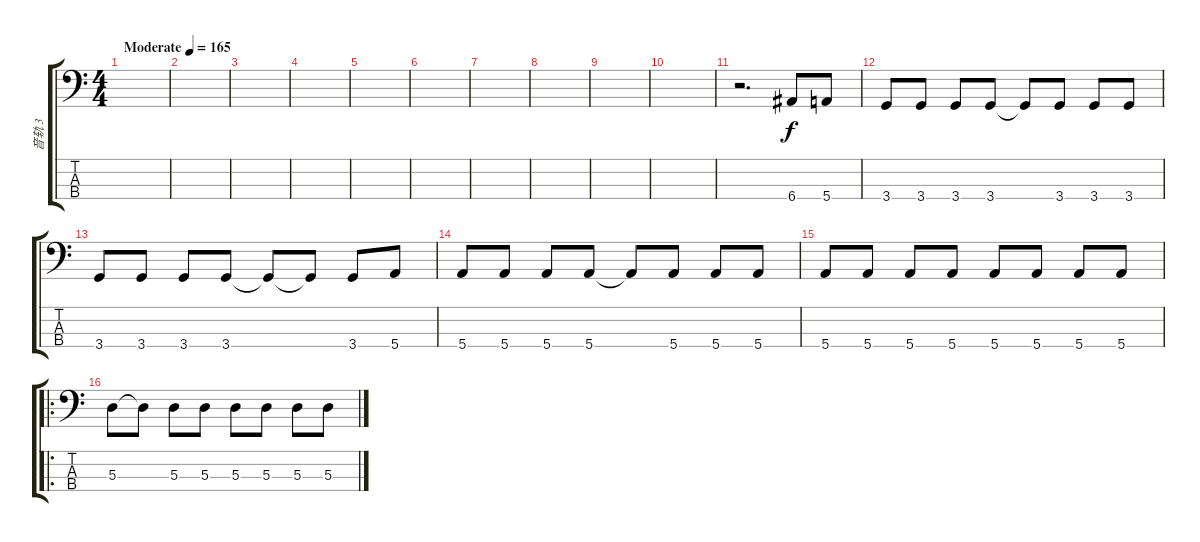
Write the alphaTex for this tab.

\track ("音轨 3" "音轨 3") {instrument electricbassfinger}
\staff {score tabs}
\tuning (G2 D2 A1 E1) {hide}
\ts (4 4)
\tempo (165 "Moderate")
\clef f4
\ks c
|
|
|
|
|
|
|
|
|
|
r.2{d} 6.4.8 5.4.8 |
3.4.8 3.4.8 3.4.8 3.4.8 3.4{t}.8 3.4.8 3.4.8 3.4.8 |
3.4.8 3.4.8 3.4.8 3.4.8 3.4{t}.8 3.4{t}.8 3.4.8 5.4.8 |
5.4.8 5.4.8 5.4.8 5.4.8 5.4{t}.8 5.4.8 5.4.8 5.4.8 |
5.4.8 5.4.8 5.4.8 5.4.8 5.4.8 5.4.8 5.4.8 5.4.8 |
\ro
5.3.8 5.3{t}.8 5.3.8 5.3.8 5.3.8 5.3.8 5.3.8 5.3.8
